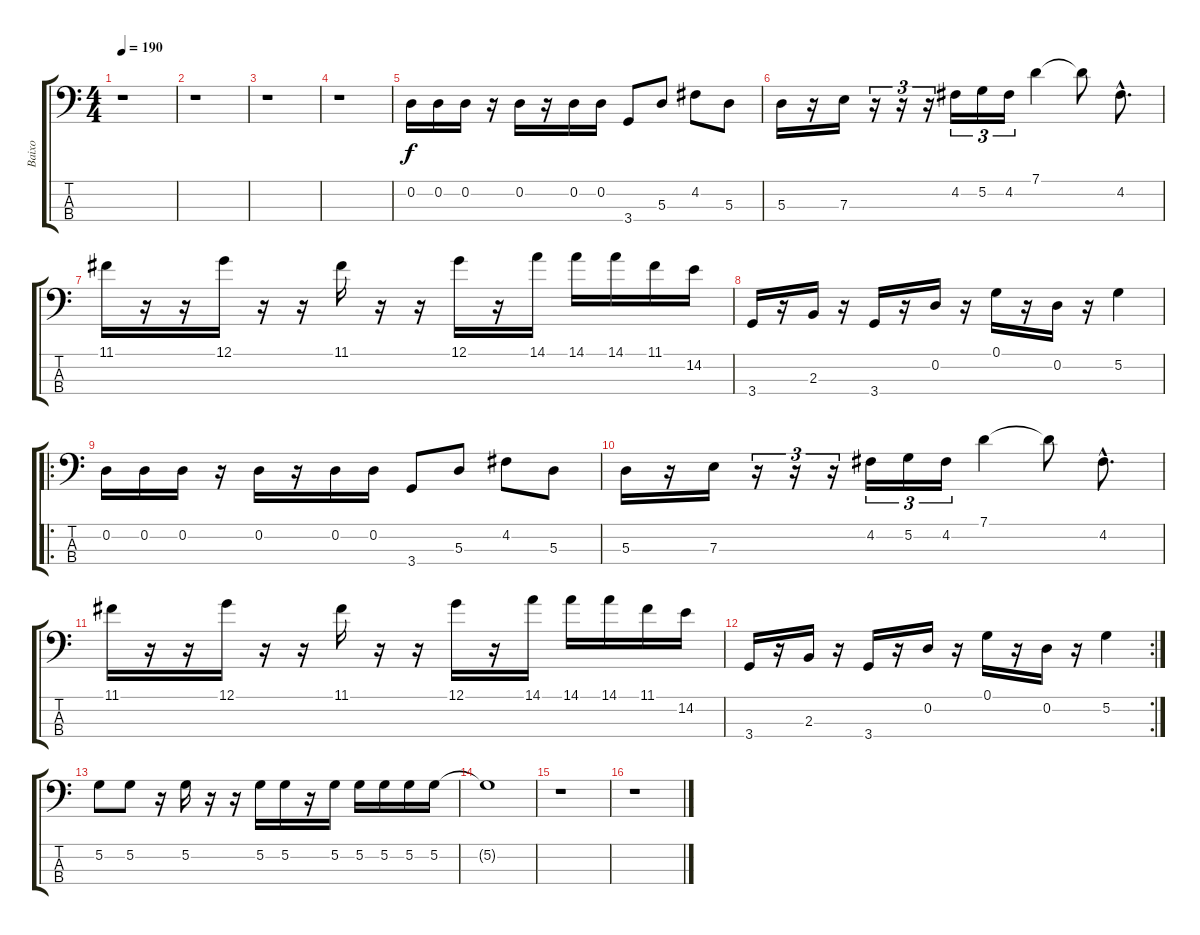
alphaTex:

\track ("Baixo" "Baixo") {instrument electricbasspick}
\staff {score tabs}
\tuning (G2 D2 A1 E1) {hide}
\ts (4 4)
\tempo 190
\clef f4
\ks c
r.1{dy f instrument electricbasspick} |
r.1 |
r.1 |
r.1 |
0.2.16{volume 16} 0.2.16 0.2.16 r.16 0.2.16 r.16 0.2.16 0.2.16 3.4.8 5.3.8 4.2.8 5.3.8 |
5.3.16 r.16 7.3.16 r.16{tu (3 2)} r.16{tu (3 2)} r.16{tu (3 2)} 4.2.16{tu (3 2)} 5.2.16{tu (3 2)} 4.2.16{tu (3 2)} 7.1.4 7.1{t}.8 4.2{hac}.8{d} |
11.1.16 r.16 r.16 12.1.16 r.16 r.16 11.1.16 r.16 r.16 12.1.16 r.16 14.1.16 14.1.16 14.1.16 11.1.16 14.2.16 |
3.4.16 r.16 2.3.16 r.16 3.4.16 r.16 0.2.16 r.16 0.1.16 r.16 0.2.16 r.16 5.2.4 |
\ro
0.2.16 0.2.16 0.2.16 r.16 0.2.16 r.16 0.2.16 0.2.16 3.4.8 5.3.8 4.2.8 5.3.8 |
5.3.16 r.16 7.3.16 r.16{tu (3 2)} r.16{tu (3 2)} r.16{tu (3 2)} 4.2.16{tu (3 2)} 5.2.16{tu (3 2)} 4.2.16{tu (3 2)} 7.1.4 7.1{t}.8 4.2{hac}.8{d} |
11.1.16 r.16 r.16 12.1.16 r.16 r.16 11.1.16 r.16 r.16 12.1.16 r.16 14.1.16 14.1.16 14.1.16 11.1.16 14.2.16 |
\rc 2
3.4.16 r.16 2.3.16 r.16 3.4.16 r.16 0.2.16 r.16 0.1.16 r.16 0.2.16 r.16 5.2.4 |
5.2.8 5.2.8 r.16 5.2.16 r.16 r.16 5.2.16 5.2.16 r.16 5.2.16 5.2.16 5.2.16 5.2.16 5.2.16 |
5.2{t}.1 |
r.1 |
r.1
